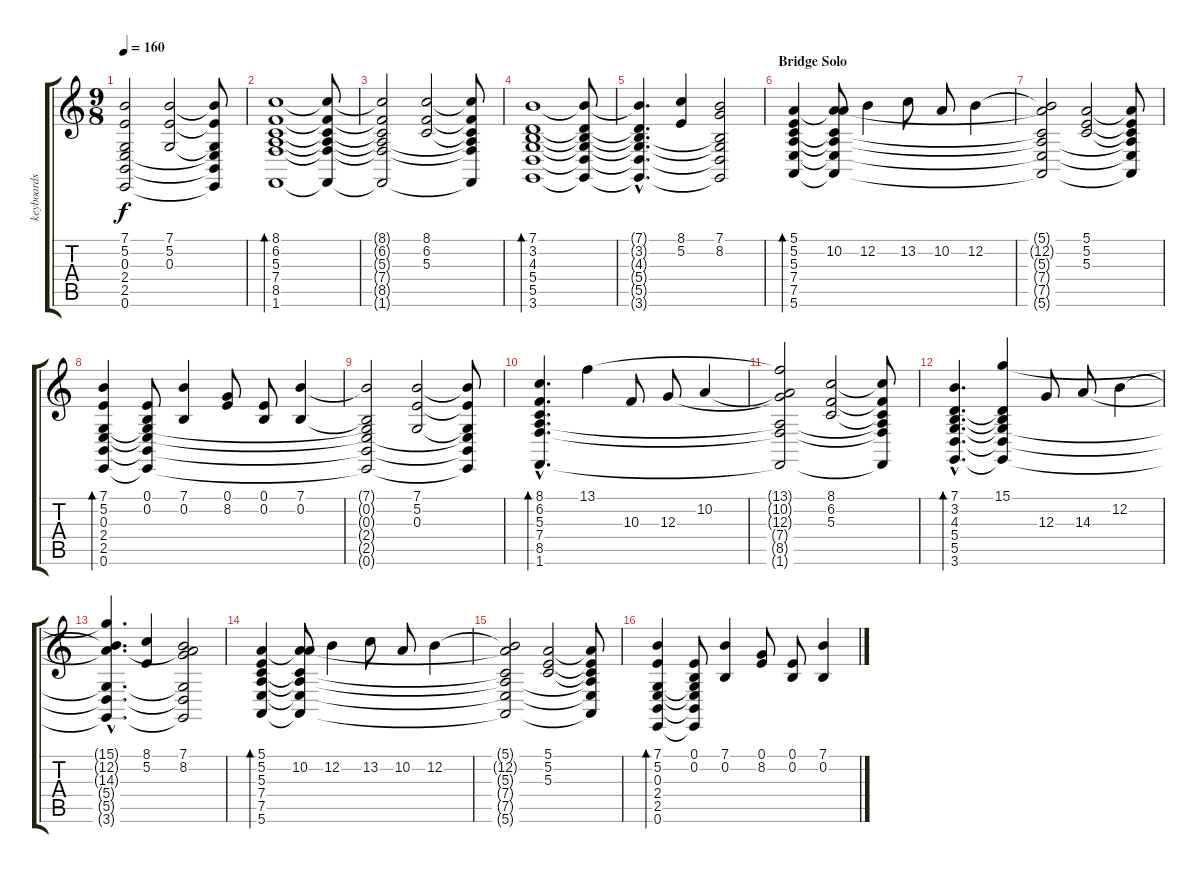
\track ("keyboards" "keyboards") {instrument pad1newage}
\staff {score tabs}
\tuning (E4 B3 G3 D3 A2 E2) {hide}
\ts (9 8)
\tempo 160
\clef g2
\ks c
(7.1{t} 5.2{t} 0.3{t} 2.4{t} 2.5{t} 0.6{t}).2{dy f instrument acousticgrandpiano} (7.1 5.2 0.3).2 (7.1{t} 5.2{t} 0.3{t} 2.4{t} 2.5{t} 0.6{t}).8 |
(8.1 6.2 5.3 7.4 8.5 1.6).1{bd 120 instrument acousticgrandpiano} (8.1{t} 6.2{t} 5.3{t} 7.4{t} 8.5{t} 1.6{t}).8 |
(8.1{t} 6.2{t} 5.3{t} 7.4{t} 8.5{t} 1.6{t}).2{instrument acousticgrandpiano} (8.1 6.2 5.3).2 (8.1{t} 6.2{t} 5.3{t} 7.4{t} 8.5{t} 1.6{t}).8 |
(7.1 3.2 4.3 5.4 5.5 3.6).1{bd 120 instrument acousticgrandpiano} (7.1{t} 3.2{t} 4.3{t} 5.4{t} 5.5{t} 3.6{t}).8 |
(7.1{hac t} 3.2{hac t} 4.3{hac t} 5.4{hac t} 5.5{hac t} 3.6{hac t}).4{d instrument acousticgrandpiano} (8.1 5.2).4 (7.1 8.2 4.3{t} 5.4{t} 5.5{t} 3.6{t}).2 |
\section ("" "Bridge Solo")
(5.1 5.2 5.3 7.4 7.5 5.6).4{bd 120 instrument acousticgrandpiano} (5.1{t} 10.2 5.3{t} 7.4{t} 7.5{t} 5.6{t}).8 12.2.4 13.2.8 10.2.8 12.2.4 |
(5.1{t} 12.2{t} 5.3{t} 7.4{t} 7.5{t} 5.6{t}).2{instrument acousticgrandpiano} (5.1 5.2 5.3).2 (5.1{t} 5.2{t} 5.3{t} 7.4{t} 7.5{t} 5.6{t}).8 |
(7.1 5.2 0.3 2.4 2.5 0.6).4{bd 120 instrument acousticgrandpiano} (0.1 0.2 0.3{t} 2.4{t} 2.5{t} 0.6{t}).8 (7.1 0.2).4 (0.1 8.2).8 (0.1 0.2).8 (7.1 0.2).4 |
(7.1{t} 0.2{t} 0.3{t} 2.4{t} 2.5{t} 0.6{t}).2{instrument acousticgrandpiano} (7.1 5.2 0.3).2 (7.1{t} 5.2{t} 0.3{t} 2.4{t} 2.5{t} 0.6{t}).8 |
(8.1{hac} 6.2{hac} 5.3{hac} 7.4{hac} 8.5{hac} 1.6{hac}).4{d bd 120 instrument acousticgrandpiano} 13.1.4 10.3.8 12.3.8 10.2.4 |
(13.1{t} 10.2{t} 12.3{t} 7.4{t} 8.5{t} 1.6{t}).2{instrument acousticgrandpiano} (8.1 6.2 5.3).2 (8.1{t} 6.2{t} 5.3{t} 7.4{t} 8.5{t} 1.6{t}).8 |
(7.1{hac} 3.2{hac} 4.3{hac} 5.4{hac} 5.5{hac} 3.6{hac}).4{d bd 120 instrument acousticgrandpiano} (15.1 3.2{t} 4.3{t} 5.4{t} 5.5{t} 3.6{t}).4 12.3.8 14.3.8 12.2.4 |
(15.1{hac t} 12.2{hac t} 14.3{hac t} 5.4{hac t} 5.5{hac t} 3.6{hac t}).4{d instrument acousticgrandpiano} (8.1 5.2).4 (7.1 8.2 14.3{t} 5.4{t} 5.5{t} 3.6{t}).2 |
(5.1 5.2 5.3 7.4 7.5 5.6).4{bd 120 instrument acousticgrandpiano} (5.1{t} 10.2 5.3{t} 7.4{t} 7.5{t} 5.6{t}).8 12.2.4 13.2.8 10.2.8 12.2.4 |
(5.1{t} 12.2{t} 5.3{t} 7.4{t} 7.5{t} 5.6{t}).2{instrument acousticgrandpiano} (5.1 5.2 5.3).2 (5.1{t} 5.2{t} 5.3{t} 7.4{t} 7.5{t} 5.6{t}).8 |
(7.1 5.2 0.3 2.4 2.5 0.6).4{bd 120 instrument acousticgrandpiano} (0.1 0.2 0.3{t} 2.4{t} 2.5{t} 0.6{t}).8 (7.1 0.2).4 (0.1 8.2).8 (0.1 0.2).8 (7.1 0.2).4
